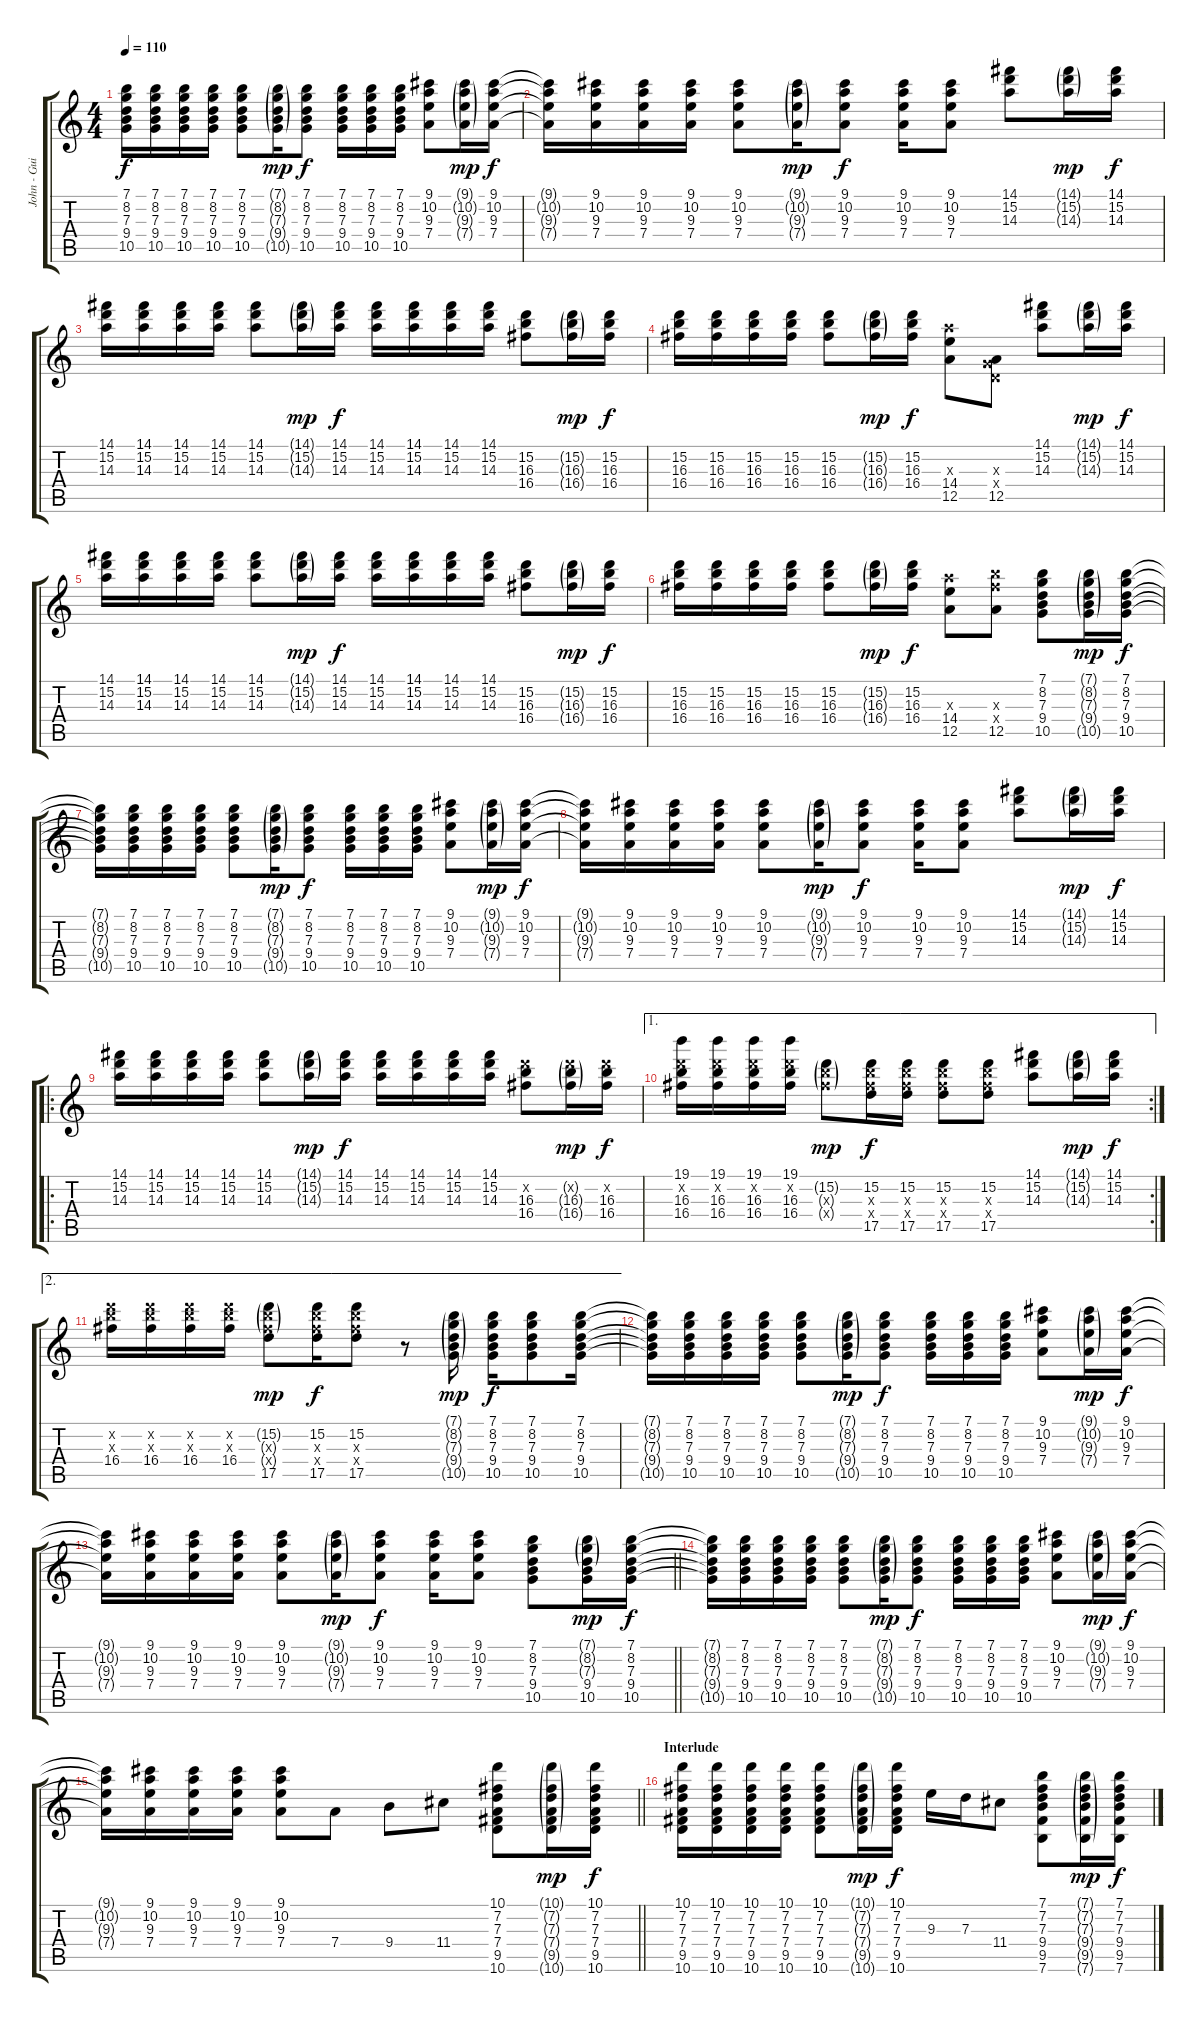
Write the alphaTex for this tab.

\track ("John - Guitar" "John - Gui") {instrument acousticguitarsteel}
\staff {score tabs}
\tuning (E4 B3 G3 D3 A2 E2) {hide}
\ts (4 4)
\tempo 110
\clef g2
\ks c
(7.1{t} 8.2{t} 7.3{t} 9.4{t} 10.5{t}).16{dy f} (7.1 8.2 7.3 9.4 10.5).16 (7.1 8.2 7.3 9.4 10.5).16 (7.1 8.2 7.3 9.4 10.5).16 (7.1 8.2 7.3 9.4 10.5).8 (7.1{g} 8.2{g} 7.3{g} 9.4{g} 10.5{g}).16{dy mp} (7.1 8.2 7.3 9.4 10.5).8{dy f} (7.1 8.2 7.3 9.4 10.5).16 (7.1 8.2 7.3 9.4 10.5).16 (7.1 8.2 7.3 9.4 10.5).16 (9.1 10.2 9.3 7.4).8 (9.1{g} 10.2{g} 9.3{g} 7.4{g}).16{dy mp} (9.1 10.2 9.3 7.4).16{dy f} |
(9.1{t} 10.2{t} 9.3{t} 7.4{t}).16 (9.1 10.2 9.3 7.4).16 (9.1 10.2 9.3 7.4).16 (9.1 10.2 9.3 7.4).16 (9.1 10.2 9.3 7.4).8 (9.1{g} 10.2{g} 9.3{g} 7.4{g}).16{dy mp} (9.1 10.2 9.3 7.4).8{dy f} (9.1 10.2 9.3 7.4).16 (9.1 10.2 9.3 7.4).8 (14.1 15.2 14.3).8 (14.1{g} 15.2{g} 14.3{g}).16{dy mp} (14.1 15.2 14.3).16{dy f} |
(14.1 15.2 14.3).16 (14.1 15.2 14.3).16 (14.1 15.2 14.3).16 (14.1 15.2 14.3).16 (14.1 15.2 14.3).8 (14.1{g} 15.2{g} 14.3{g}).16{dy mp} (14.1 15.2 14.3).16{dy f} (14.1 15.2 14.3).16 (14.1 15.2 14.3).16 (14.1 15.2 14.3).16 (14.1 15.2 14.3).16 (15.2 16.3 16.4).8 (15.2{g} 16.3{g} 16.4{g}).16{dy mp} (15.2 16.3 16.4).16{dy f} |
(15.2 16.3 16.4).16 (15.2 16.3 16.4).16 (15.2 16.3 16.4).16 (15.2 16.3 16.4).16 (15.2 16.3 16.4).8 (15.2{g} 16.3{g} 16.4{g}).16{dy mp} (15.2 16.3 16.4).16{dy f} (14.3{x} 14.4 12.5).8 (0.3{x} 0.4{x} 12.5).8 (14.1 15.2 14.3).8 (14.1{g} 15.2{g} 14.3{g}).16{dy mp} (14.1 15.2 14.3).16{dy f} |
(14.1 15.2 14.3).16 (14.1 15.2 14.3).16 (14.1 15.2 14.3).16 (14.1 15.2 14.3).16 (14.1 15.2 14.3).8 (14.1{g} 15.2{g} 14.3{g}).16{dy mp} (14.1 15.2 14.3).16{dy f} (14.1 15.2 14.3).16 (14.1 15.2 14.3).16 (14.1 15.2 14.3).16 (14.1 15.2 14.3).16 (15.2 16.3 16.4).8 (15.2{g} 16.3{g} 16.4{g}).16{dy mp} (15.2 16.3 16.4).16{dy f} |
(15.2 16.3 16.4).16 (15.2 16.3 16.4).16 (15.2 16.3 16.4).16 (15.2 16.3 16.4).16 (15.2 16.3 16.4).8 (15.2{g} 16.3{g} 16.4{g}).16{dy mp} (15.2 16.3 16.4).16{dy f} (14.3{x} 14.4 12.5).8 (16.3{x} 16.4{x} 12.5).8 (7.1 8.2 7.3 9.4 10.5).8 (7.1{g} 8.2{g} 7.3{g} 9.4{g} 10.5{g}).16{dy mp} (7.1 8.2 7.3 9.4 10.5).16{dy f} |
(7.1{t} 8.2{t} 7.3{t} 9.4{t} 10.5{t}).16 (7.1 8.2 7.3 9.4 10.5).16 (7.1 8.2 7.3 9.4 10.5).16 (7.1 8.2 7.3 9.4 10.5).16 (7.1 8.2 7.3 9.4 10.5).8 (7.1{g} 8.2{g} 7.3{g} 9.4{g} 10.5{g}).16{dy mp} (7.1 8.2 7.3 9.4 10.5).8{dy f} (7.1 8.2 7.3 9.4 10.5).16 (7.1 8.2 7.3 9.4 10.5).16 (7.1 8.2 7.3 9.4 10.5).16 (9.1 10.2 9.3 7.4).8 (9.1{g} 10.2{g} 9.3{g} 7.4{g}).16{dy mp} (9.1 10.2 9.3 7.4).16{dy f} |
(9.1{t} 10.2{t} 9.3{t} 7.4{t}).16 (9.1 10.2 9.3 7.4).16 (9.1 10.2 9.3 7.4).16 (9.1 10.2 9.3 7.4).16 (9.1 10.2 9.3 7.4).8 (9.1{g} 10.2{g} 9.3{g} 7.4{g}).16{dy mp} (9.1 10.2 9.3 7.4).8{dy f} (9.1 10.2 9.3 7.4).16 (9.1 10.2 9.3 7.4).8 (14.1 15.2 14.3).8 (14.1{g} 15.2{g} 14.3{g}).16{dy mp} (14.1 15.2 14.3).16{dy f} |
\ro
(14.1 15.2 14.3).16 (14.1 15.2 14.3).16 (14.1 15.2 14.3).16 (14.1 15.2 14.3).16 (14.1 15.2 14.3).8 (14.1{g} 15.2{g} 14.3{g}).16{dy mp} (14.1 15.2 14.3).16{dy f} (14.1 15.2 14.3).16 (14.1 15.2 14.3).16 (14.1 15.2 14.3).16 (14.1 15.2 14.3).16 (15.2{x} 16.3 16.4).8 (15.2{g x} 16.3{g} 16.4{g}).16{dy mp} (15.2{x} 16.3 16.4).16{dy f} |
\ae 1
\rc 2
(19.1 15.2{x} 16.3 16.4).16 (19.1 15.2{x} 16.3 16.4).16 (19.1 15.2{x} 16.3 16.4).16 (19.1 15.2{x} 16.3 16.4).16 (15.2{g} 16.3{g x} 16.4{g x}).8{dy mp} (15.2 16.3{x} 16.4{x} 17.5).16{dy f} (15.2 16.3{x} 16.4{x} 17.5).16 (15.2 16.3{x} 16.4{x} 17.5).8 (15.2 16.3{x} 16.4{x} 17.5).8 (14.1 15.2 14.3).8 (14.1{g} 15.2{g} 14.3{g}).16{dy mp} (14.1 15.2 14.3).16{dy f} |
\ae 2
(15.2{x} 16.3{x} 16.4).16 (15.2{x} 16.3{x} 16.4).16 (15.2{x} 16.3{x} 16.4).16 (15.2{x} 16.3{x} 16.4).16 (15.2{g} 16.3{g x} 16.4{g x} 17.5).8{dy mp} (15.2 16.3{x} 16.4{x} 17.5).16{dy f} (15.2 16.3{x} 16.4{x} 17.5).8 r.8 (7.1{g} 8.2{g} 7.3{g} 9.4{g} 10.5{g}).16{dy mp} (7.1 8.2 7.3 9.4 10.5).16{dy f} (7.1 8.2 7.3 9.4 10.5).8 (7.1 8.2 7.3 9.4 10.5).16 |
(7.1{t} 8.2{t} 7.3{t} 9.4{t} 10.5{t}).16 (7.1 8.2 7.3 9.4 10.5).16 (7.1 8.2 7.3 9.4 10.5).16 (7.1 8.2 7.3 9.4 10.5).16 (7.1 8.2 7.3 9.4 10.5).8 (7.1{g} 8.2{g} 7.3{g} 9.4{g} 10.5{g}).16{dy mp} (7.1 8.2 7.3 9.4 10.5).8{dy f} (7.1 8.2 7.3 9.4 10.5).16 (7.1 8.2 7.3 9.4 10.5).16 (7.1 8.2 7.3 9.4 10.5).16 (9.1 10.2 9.3 7.4).8 (9.1{g} 10.2{g} 9.3{g} 7.4{g}).16{dy mp} (9.1 10.2 9.3 7.4).16{dy f} |
\barLineRight lightlight
(9.1{t} 10.2{t} 9.3{t} 7.4{t}).16 (9.1 10.2 9.3 7.4).16 (9.1 10.2 9.3 7.4).16 (9.1 10.2 9.3 7.4).16 (9.1 10.2 9.3 7.4).8 (9.1{g} 10.2{g} 9.3{g} 7.4{g}).16{dy mp} (9.1 10.2 9.3 7.4).8{dy f} (9.1 10.2 9.3 7.4).16 (9.1 10.2 9.3 7.4).8 (7.1 8.2 7.3 9.4 10.5).8 (7.1{g} 8.2{g} 7.3{g} 9.4 10.5).16{dy mp} (7.1 8.2 7.3 9.4 10.5).16{dy f} |
(7.1{t} 8.2{t} 7.3{t} 9.4{t} 10.5{t}).16 (7.1 8.2 7.3 9.4 10.5).16 (7.1 8.2 7.3 9.4 10.5).16 (7.1 8.2 7.3 9.4 10.5).16 (7.1 8.2 7.3 9.4 10.5).8 (7.1{g} 8.2{g} 7.3{g} 9.4{g} 10.5{g}).16{dy mp} (7.1 8.2 7.3 9.4 10.5).8{dy f} (7.1 8.2 7.3 9.4 10.5).16 (7.1 8.2 7.3 9.4 10.5).16 (7.1 8.2 7.3 9.4 10.5).16 (9.1 10.2 9.3 7.4).8 (9.1{g} 10.2{g} 9.3{g} 7.4{g}).16{dy mp} (9.1 10.2 9.3 7.4).16{dy f} |
\barLineRight lightlight
(9.1{t} 10.2{t} 9.3{t} 7.4{t}).16 (9.1 10.2 9.3 7.4).16 (9.1 10.2 9.3 7.4).16 (9.1 10.2 9.3 7.4).16 (9.1 10.2 9.3 7.4).8 7.4.8 9.4.8 11.4.8 (10.1 7.2 7.3 7.4 9.5 10.6).8 (10.1{g} 7.2{g} 7.3{g} 7.4{g} 9.5{g} 10.6{g}).16{dy mp} (10.1 7.2 7.3 7.4 9.5 10.6).16{dy f} |
\section ("" "Interlude")
(10.1 7.2 7.3 7.4 9.5 10.6).16 (10.1 7.2 7.3 7.4 9.5 10.6).16 (10.1 7.2 7.3 7.4 9.5 10.6).16 (10.1 7.2 7.3 7.4 9.5 10.6).16 (10.1 7.2 7.3 7.4 9.5 10.6).8 (10.1{g} 7.2{g} 7.3{g} 7.4{g} 9.5{g} 10.6{g}).16{dy mp} (10.1 7.2 7.3 7.4 9.5 10.6).16{dy f} 9.3.16 7.3.16 11.4.8 (7.1 7.2 7.3 9.4 9.5 7.6).8 (7.1{g} 7.2{g} 7.3{g} 9.4{g} 9.5{g} 7.6{g}).16{dy mp} (7.1 7.2 7.3 9.4 9.5 7.6).16{dy f}
